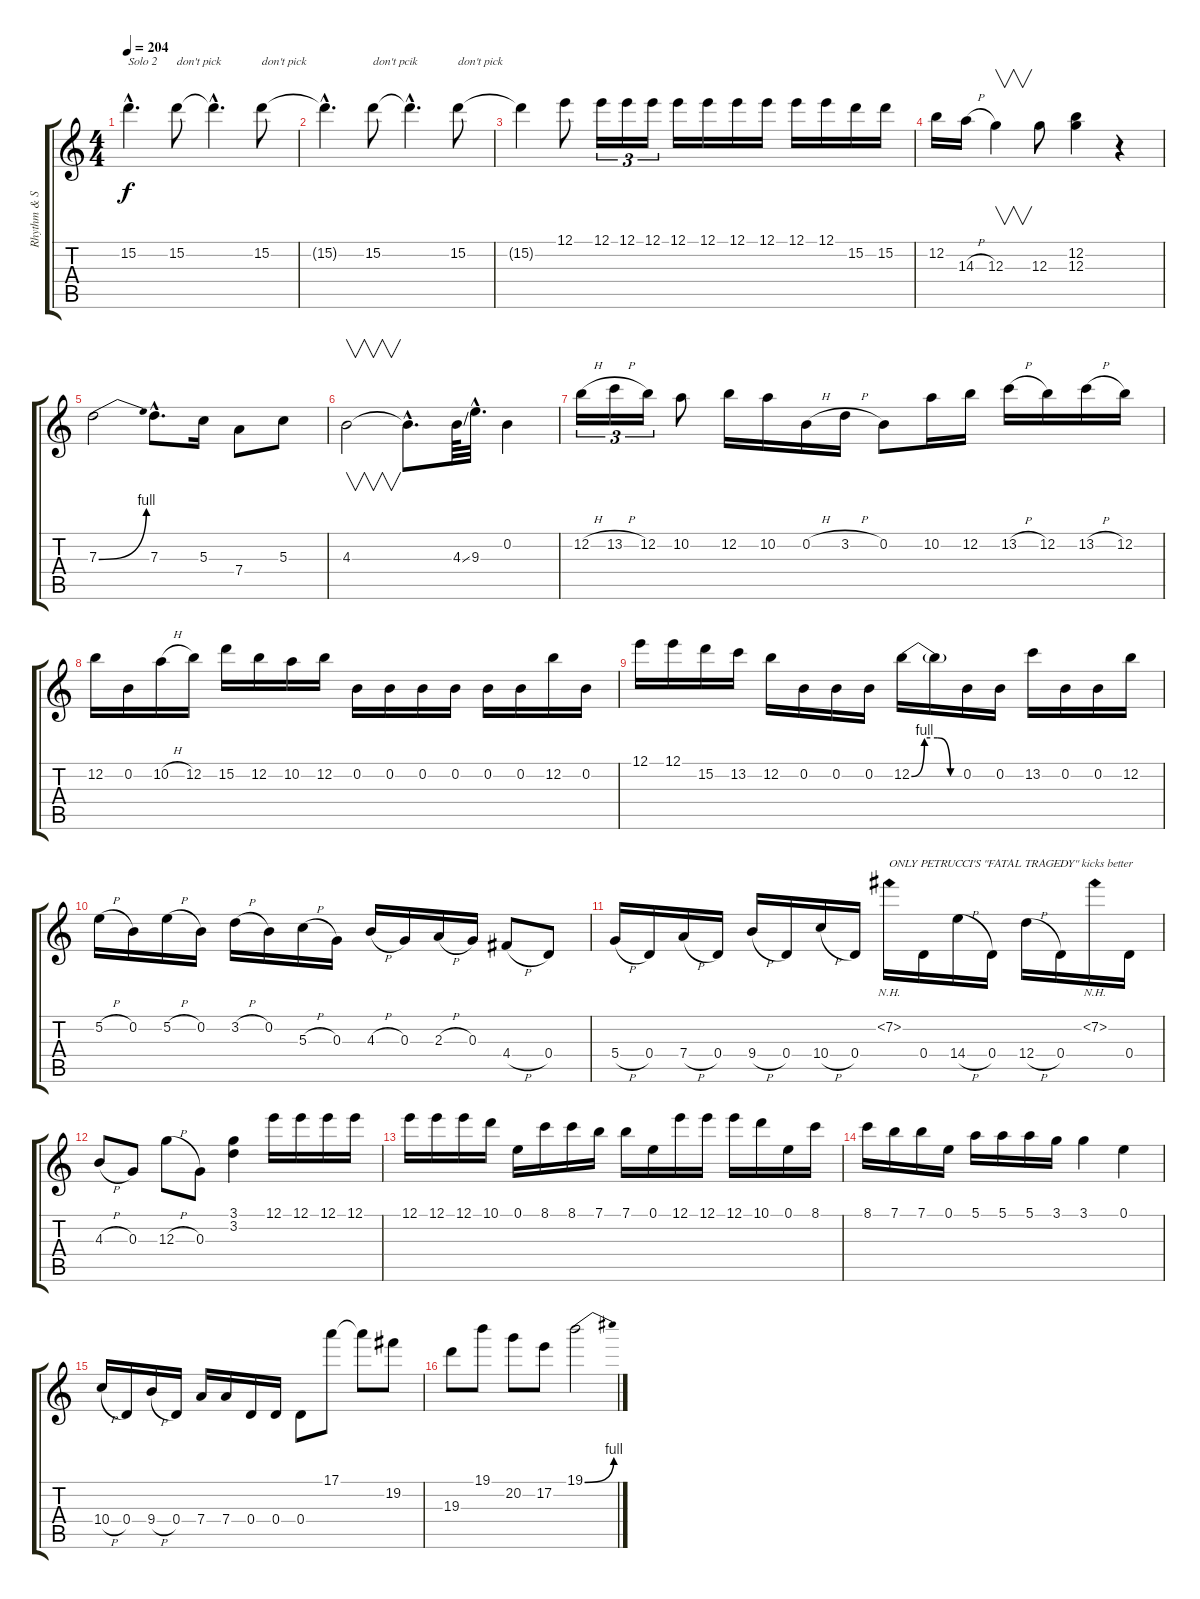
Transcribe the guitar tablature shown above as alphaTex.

\track ("Rhythm & Soli(Distortion)" "Rhythm & S") {instrument distortionguitar}
\staff {score tabs}
\tuning (E4 B3 G3 D3 A2 E2) {hide}
\ts (4 4)
\tempo 204
\clef g2
\ks c
15.2{hac t}.4{d txt "Solo 2" dy f} 15.2.8{txt "don't pick"} 15.2{hac t}.4{d} 15.2.8{txt "don't pick"} |
15.2{hac t}.4{d} 15.2.8{txt "don't pcik"} 15.2{hac t}.4{d} 15.2.8{txt "don't pick"} |
15.2{t}.4 12.1.8 12.1.16{tu (3 2)} 12.1.16{tu (3 2)} 12.1.16{tu (3 2)} 12.1.16 12.1.16 12.1.16 12.1.16 12.1.16 12.1.16 15.2.16 15.2.16 |
12.2.16 14.3{h}.16 12.3.4{v} 12.3.8 (12.2 12.3).4 r.4 |
7.3{be (bend 0 0 60 4)}.2 7.3{hac}.8{d} 5.3.16 7.4.8 5.3.8 |
4.3.2{v} 4.3{hac t}.8{d} 4.3{ss}.64 9.3{hac}.32{d} 0.2.4 |
12.2{h}.16{tu (3 2)} 13.2{h}.16{tu (3 2)} 12.2.16{tu (3 2)} 10.2.8 12.2.16 10.2.16 0.2{h}.16 3.2{h}.16 0.2.8 10.2.16 12.2.16 13.2{h}.16 12.2.16 13.2{h}.16 12.2.16 |
12.2.16 0.2.16 10.2{h}.16 12.2.16 15.2.16 12.2.16 10.2.16 12.2.16 0.2.16 0.2.16 0.2.16 0.2.16 0.2.16 0.2.16 12.2.16 0.2.16 |
12.1.16 12.1.16 15.2.16 13.2.16 12.2.16 0.2.16 0.2.16 0.2.16 12.2{be (custom 0 0 15 4 30 4 45 0 60 0)}.16 12.2{t}.16 0.2.16 0.2.16 13.2.16 0.2.16 0.2.16 12.2.16 |
5.2{h}.16 0.2.16 5.2{h}.16 0.2.16 3.2{h}.16 0.2.16 5.3{h}.16 0.3.16 4.3{h}.16 0.3.16 2.3{h}.16 0.3.16 4.4{h}.8 0.4.8 |
5.4{h}.16 0.4.16 7.4{h}.16 0.4.16 9.4{h}.16 0.4.16 10.4{h}.16 0.4.16 7.2{nh}.16{txt "ONLY PETRUCCI'S \"FATAL TRAGEDY\" kicks better"} 0.4.16 14.4{h}.16 0.4.16 12.4{h}.16 0.4.16 7.2{nh}.16 0.4.16 |
4.3{h}.8 0.3.8 12.3{h}.8 0.3.8 (3.1 3.2).4 12.1.16 12.1.16 12.1.16 12.1.16 |
12.1.16 12.1.16 12.1.16 10.1.16 0.1.16 8.1.16 8.1.16 7.1.16 7.1.16 0.1.16 12.1.16 12.1.16 12.1.16 10.1.16 0.1.16 8.1.16 |
8.1.16 7.1.16 7.1.16 0.1.16 5.1.16 5.1.16 5.1.16 3.1.16 3.1.4 0.1.4 |
10.4{h}.16 0.4.16 9.4{h}.16 0.4.16 7.4.16 7.4.16 0.4.16 0.4.16 0.4.8 17.1.8 17.1{t}.8 19.2.8 |
19.3.8 19.1.8 20.2.8 17.2.8 19.1{be (bend 0 0 60 4)}.2
